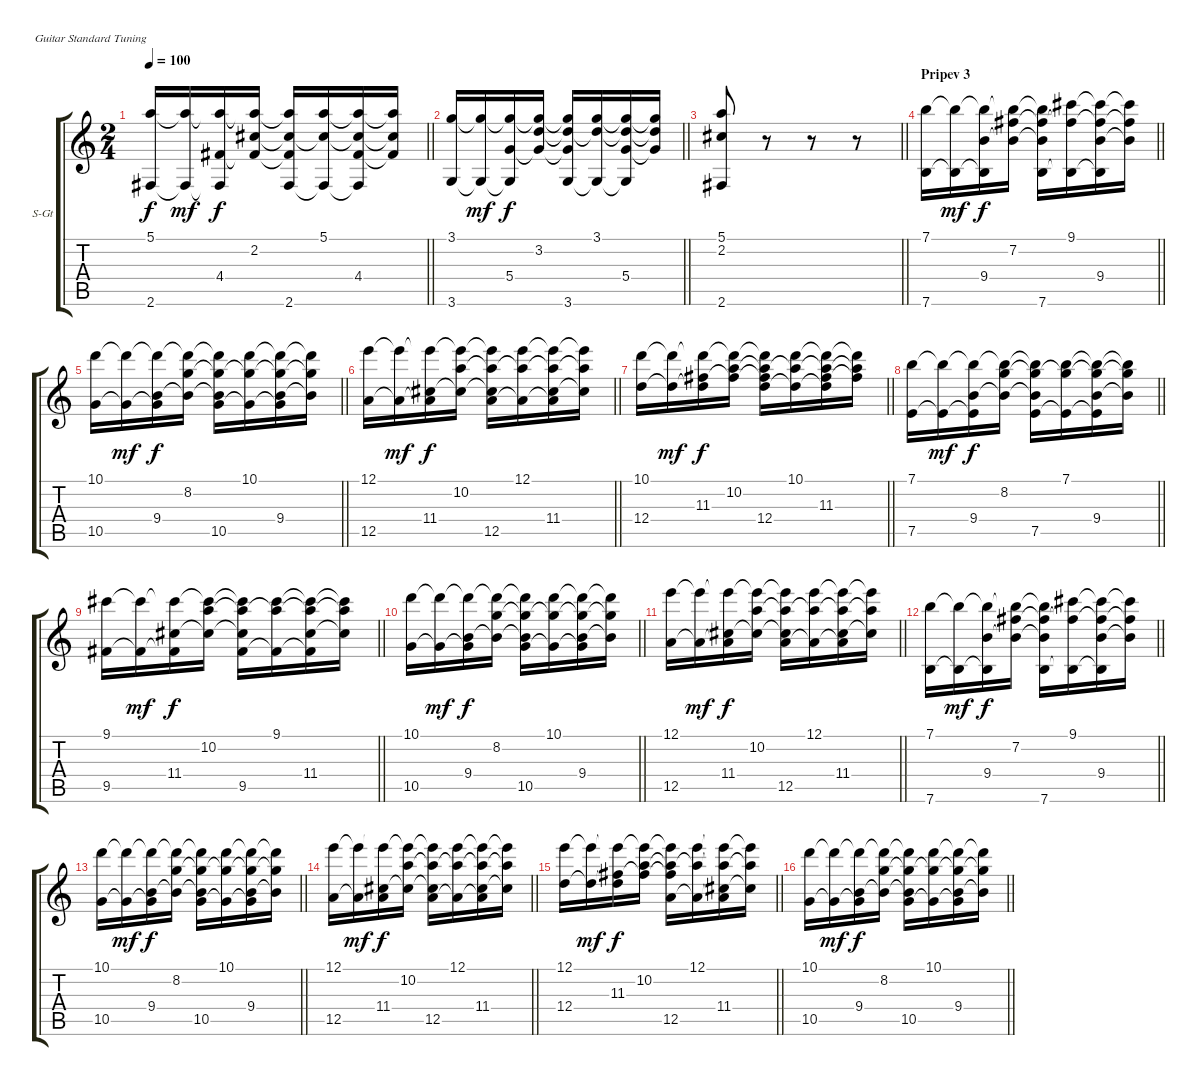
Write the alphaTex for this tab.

\bracketExtendMode groupsimilarinstruments
\firstSystemTrackNameOrientation horizontal
\otherSystemsTrackNameOrientation horizontal
\track ("Äîðîæêà 3" "S-Gt") {instrument acousticguitarsteel}
\staff {score tabs}
\tuning (E4 B3 G3 D3 A2 E2)
\ts (2 4)
\tempo 100
\clef g2
\barLineRight lightlight
\ks c
(5.1 2.6).16{dy f} (2.6{t} 5.1{t}).16{dy mf} (4.4 2.6{t} 5.1{t}).16{dy f} (2.2 5.1{t} 4.4{t}).16 (5.1{t} 4.4{t} 2.6 2.2{t}).16 (5.1 2.6{t} 2.2{t}).16 (4.4 2.6{t} 5.1{t} 2.2{t}).16 (5.1{t} 2.2{t} 4.4{t}).16 |
\barLineRight lightlight
(3.1 3.6).16 (3.6{t} 3.1{t}).16{dy mf} (5.4 3.6{t} 3.1{t}).16{dy f} (3.2 3.1{t} 5.4{t}).16 (3.1{t} 5.4{t} 3.6 3.2{t}).16 (3.1 3.6{t} 3.2{t}).16 (5.4 3.6{t} 3.1{t} 3.2{t}).16 (3.1{t} 3.2{t} 5.4{t}).16 |
\barLineRight lightlight
(5.1 2.2 2.6).8 r.8 r.8 r.8 |
\section ("" "Pripev 3")
\barLineRight lightlight
(7.1 7.6).16 (7.6{t} 7.1{t}).16{dy mf} (9.4 7.6{t} 7.1{t}).16{dy f} (7.2 7.1{t} 9.4{t}).16 (7.1{t} 9.4{t} 7.6 7.2{t}).16 (9.1 7.6{t} 7.2{t}).16 (9.4 7.6{t} 9.1{t} 7.2{t}).16 (9.1{t} 7.2{t} 9.4{t}).16 |
\barLineRight lightlight
(10.1 10.5).16 (10.5{t} 10.1{t}).16{dy mf} (9.4 10.5{t} 10.1{t}).16{dy f} (8.2 10.1{t} 9.4{t}).16 (10.1{t} 9.4{t} 10.5 8.2{t}).16 (10.1 10.5{t} 8.2{t}).16 (9.4 10.5{t} 10.1{t} 8.2{t}).16 (10.1{t} 8.2{t} 9.4{t}).16 |
\barLineRight lightlight
(12.1 12.5).16 (12.5{t} 12.1{t}).16{dy mf} (11.4 12.5{t} 12.1{t}).16{dy f} (10.2 12.1{t} 11.4{t}).16 (12.1{t} 11.4{t} 12.5 10.2{t}).16 (12.1 12.5{t} 10.2{t}).16 (11.4 12.5{t} 12.1{t} 10.2{t}).16 (12.1{t} 10.2{t} 11.4{t}).16 |
\barLineRight lightlight
(10.1 12.4).16 (12.4{t} 10.1{t}).16{dy mf} (11.3 12.4{t} 10.1{t}).16{dy f} (10.2 10.1{t} 11.3{t}).16 (10.1{t} 11.3{t} 12.4 10.2{t}).16 (10.1 12.4{t} 10.2{t}).16 (11.3 12.4{t} 10.1{t} 10.2{t}).16 (10.1{t} 10.2{t} 11.3{t}).16 |
\barLineRight lightlight
(7.1 7.5).16 (7.5{t} 7.1{t}).16{dy mf} (9.4 7.5{t} 7.1{t}).16{dy f} (8.2 7.1{t} 9.4{t}).16 (7.1{t} 9.4{t} 7.5 8.2{t}).16 (7.1 7.5{t} 8.2{t}).16 (9.4 7.5{t} 7.1{t} 8.2{t}).16 (7.1{t} 8.2{t} 9.4{t}).16 |
\barLineRight lightlight
(9.1 9.5).16 (9.5{t} 9.1{t}).16{dy mf} (11.4 9.5{t} 9.1{t}).16{dy f} (10.2 9.1{t} 11.4{t}).16 (9.1{t} 11.4{t} 9.5 10.2{t}).16 (9.1 9.5{t} 10.2{t}).16 (11.4 9.5{t} 9.1{t} 10.2{t}).16 (9.1{t} 10.2{t} 11.4{t}).16 |
\barLineRight lightlight
(10.1 10.5).16 (10.5{t} 10.1{t}).16{dy mf} (9.4 10.5{t} 10.1{t}).16{dy f} (8.2 10.1{t} 9.4{t}).16 (10.1{t} 9.4{t} 10.5 8.2{t}).16 (10.1 10.5{t} 8.2{t}).16 (9.4 10.5{t} 10.1{t} 8.2{t}).16 (10.1{t} 8.2{t} 9.4{t}).16 |
\barLineRight lightlight
(12.1 12.5).16 (12.5{t} 12.1{t}).16{dy mf} (11.4 12.5{t} 12.1{t}).16{dy f} (10.2 12.1{t} 11.4{t}).16 (12.1{t} 11.4{t} 12.5 10.2{t}).16 (12.1 12.5{t} 10.2{t}).16 (11.4 12.5{t} 12.1{t} 10.2{t}).16 (12.1{t} 10.2{t} 11.4{t}).16 |
\barLineRight lightlight
(7.1 7.6).16 (7.6{t} 7.1{t}).16{dy mf} (9.4 7.6{t} 7.1{t}).16{dy f} (7.2 7.1{t} 9.4{t}).16 (7.1{t} 9.4{t} 7.6 7.2{t}).16 (9.1 7.6{t} 7.2{t}).16 (9.4 7.6{t} 9.1{t} 7.2{t}).16 (9.1{t} 7.2{t} 9.4{t}).16 |
\barLineRight lightlight
(10.1 10.5).16 (10.5{t} 10.1{t}).16{dy mf} (9.4 10.5{t} 10.1{t}).16{dy f} (8.2 10.1{t} 9.4{t}).16 (10.1{t} 9.4{t} 10.5 8.2{t}).16 (10.1 10.5{t} 8.2{t}).16 (9.4 10.5{t} 10.1{t} 8.2{t}).16 (10.1{t} 8.2{t} 9.4{t}).16 |
\barLineRight lightlight
(12.1 12.5).16 (12.5{t} 12.1{t}).16{dy mf} (11.4 12.5{t} 12.1{t}).16{dy f} (10.2 12.1{t} 11.4{t}).16 (12.1{t} 11.4{t} 12.5 10.2{t}).16 (12.1 12.5{t} 10.2{t}).16 (11.4 12.5{t} 12.1{t} 10.2{t}).16 (12.1{t} 10.2{t} 11.4{t}).16 |
\barLineRight lightlight
(12.1 12.4).16 (12.4{t} 12.1{t}).16{dy mf} (11.3 12.4{t} 12.1{t}).16{dy f} (10.2 12.1{t} 11.3{t}).16 (12.1{t} 11.3{t} 12.5 10.2{t}).16 (12.1 12.5{t} 10.2{t}).16 (11.4 12.5{t} 12.1{t} 10.2{t}).16 (12.1{t} 10.2{t} 11.4{t}).16 |
\barLineRight lightlight
(10.1 10.5).16 (10.5{t} 10.1{t}).16{dy mf} (9.4 10.5{t} 10.1{t}).16{dy f} (8.2 10.1{t} 9.4{t}).16 (10.1{t} 9.4{t} 10.5 8.2{t}).16 (10.1 10.5{t} 8.2{t}).16 (9.4 10.5{t} 10.1{t} 8.2{t}).16 (10.1{t} 8.2{t} 9.4{t}).16
